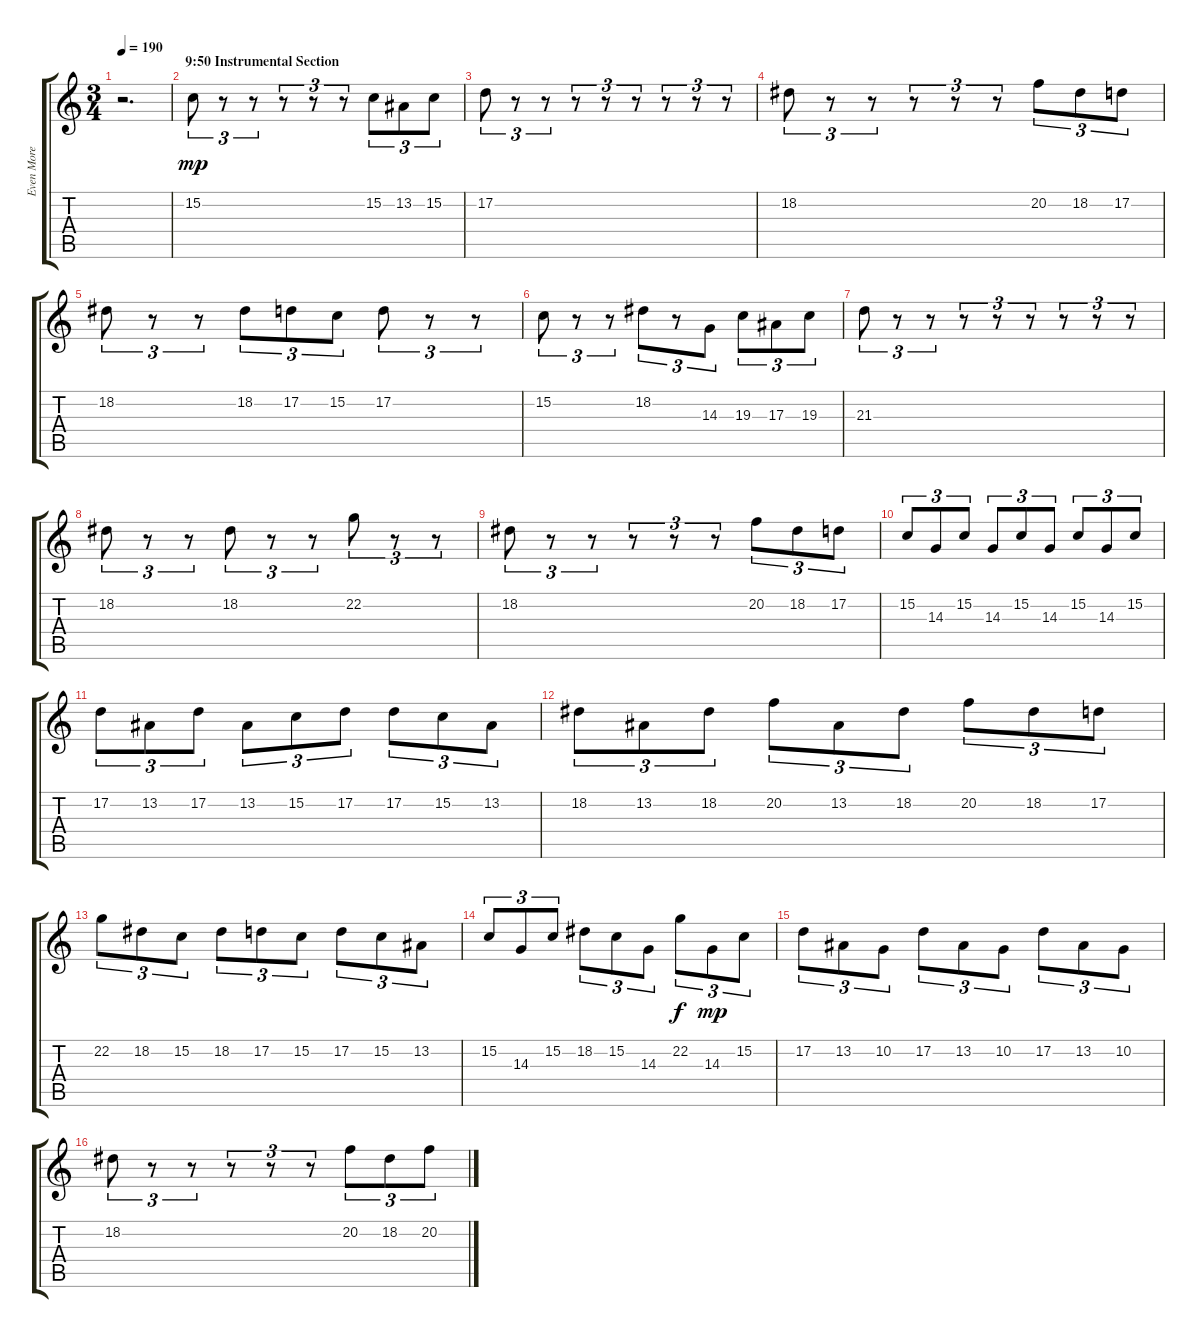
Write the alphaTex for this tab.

\track ("Even More Keys" "Even More ") {instrument orchestralharp}
\staff {score tabs}
\tuning (D4 A3 F3 C3 G2 C2) {hide}
\ts (3 4)
\tempo 190
\clef g2
\ks c
r.2{d dy mf} |
\section ("" "9:50 Instrumental Section")
15.2.8{tu (3 2) dy mp} r.8{tu (3 2)} r.8{tu (3 2)} r.8{tu (3 2)} r.8{tu (3 2)} r.8{tu (3 2)} 15.2.8{tu (3 2)} 13.2.8{tu (3 2)} 15.2.8{tu (3 2)} |
17.2.8{tu (3 2)} r.8{tu (3 2)} r.8{tu (3 2)} r.8{tu (3 2)} r.8{tu (3 2)} r.8{tu (3 2)} r.8{tu (3 2)} r.8{tu (3 2)} r.8{tu (3 2)} |
18.2.8{tu (3 2)} r.8{tu (3 2)} r.8{tu (3 2)} r.8{tu (3 2)} r.8{tu (3 2)} r.8{tu (3 2)} 20.2.8{tu (3 2)} 18.2.8{tu (3 2)} 17.2.8{tu (3 2)} |
18.2.8{tu (3 2)} r.8{tu (3 2)} r.8{tu (3 2)} 18.2.8{tu (3 2)} 17.2.8{tu (3 2)} 15.2.8{tu (3 2)} 17.2.8{tu (3 2)} r.8{tu (3 2)} r.8{tu (3 2)} |
15.2.8{tu (3 2)} r.8{tu (3 2)} r.8{tu (3 2)} 18.2.8{tu (3 2)} r.8{tu (3 2)} 14.3.8{tu (3 2)} 19.3.8{tu (3 2)} 17.3.8{tu (3 2)} 19.3.8{tu (3 2)} |
21.3.8{tu (3 2)} r.8{tu (3 2)} r.8{tu (3 2)} r.8{tu (3 2)} r.8{tu (3 2)} r.8{tu (3 2)} r.8{tu (3 2)} r.8{tu (3 2)} r.8{tu (3 2)} |
18.2.8{tu (3 2)} r.8{tu (3 2)} r.8{tu (3 2)} 18.2.8{tu (3 2)} r.8{tu (3 2)} r.8{tu (3 2)} 22.2.8{tu (3 2)} r.8{tu (3 2)} r.8{tu (3 2)} |
18.2.8{tu (3 2)} r.8{tu (3 2)} r.8{tu (3 2)} r.8{tu (3 2)} r.8{tu (3 2)} r.8{tu (3 2)} 20.2.8{tu (3 2)} 18.2.8{tu (3 2)} 17.2.8{tu (3 2)} |
15.2.8{tu (3 2)} 14.3.8{tu (3 2)} 15.2.8{tu (3 2)} 14.3.8{tu (3 2)} 15.2.8{tu (3 2)} 14.3.8{tu (3 2)} 15.2.8{tu (3 2)} 14.3.8{tu (3 2)} 15.2.8{tu (3 2)} |
17.2.8{tu (3 2)} 13.2.8{tu (3 2)} 17.2.8{tu (3 2)} 13.2.8{tu (3 2)} 15.2.8{tu (3 2)} 17.2.8{tu (3 2)} 17.2.8{tu (3 2)} 15.2.8{tu (3 2)} 13.2.8{tu (3 2)} |
18.2.8{tu (3 2)} 13.2.8{tu (3 2)} 18.2.8{tu (3 2)} 20.2.8{tu (3 2)} 13.2.8{tu (3 2)} 18.2.8{tu (3 2)} 20.2.8{tu (3 2)} 18.2.8{tu (3 2)} 17.2.8{tu (3 2)} |
22.2.8{tu (3 2)} 18.2.8{tu (3 2)} 15.2.8{tu (3 2)} 18.2.8{tu (3 2)} 17.2.8{tu (3 2)} 15.2.8{tu (3 2)} 17.2.8{tu (3 2)} 15.2.8{tu (3 2)} 13.2.8{tu (3 2)} |
15.2.8{tu (3 2)} 14.3.8{tu (3 2)} 15.2.8{tu (3 2)} 18.2.8{tu (3 2)} 15.2.8{tu (3 2)} 14.3.8{tu (3 2)} 22.2.8{tu (3 2) dy f} 14.3.8{tu (3 2) dy mp} 15.2.8{tu (3 2)} |
17.2.8{tu (3 2)} 13.2.8{tu (3 2)} 10.2.8{tu (3 2)} 17.2.8{tu (3 2)} 13.2.8{tu (3 2)} 10.2.8{tu (3 2)} 17.2.8{tu (3 2)} 13.2.8{tu (3 2)} 10.2.8{tu (3 2)} |
18.2.8{tu (3 2)} r.8{tu (3 2)} r.8{tu (3 2)} r.8{tu (3 2)} r.8{tu (3 2)} r.8{tu (3 2)} 20.2.8{tu (3 2)} 18.2.8{tu (3 2)} 20.2.8{tu (3 2)}
